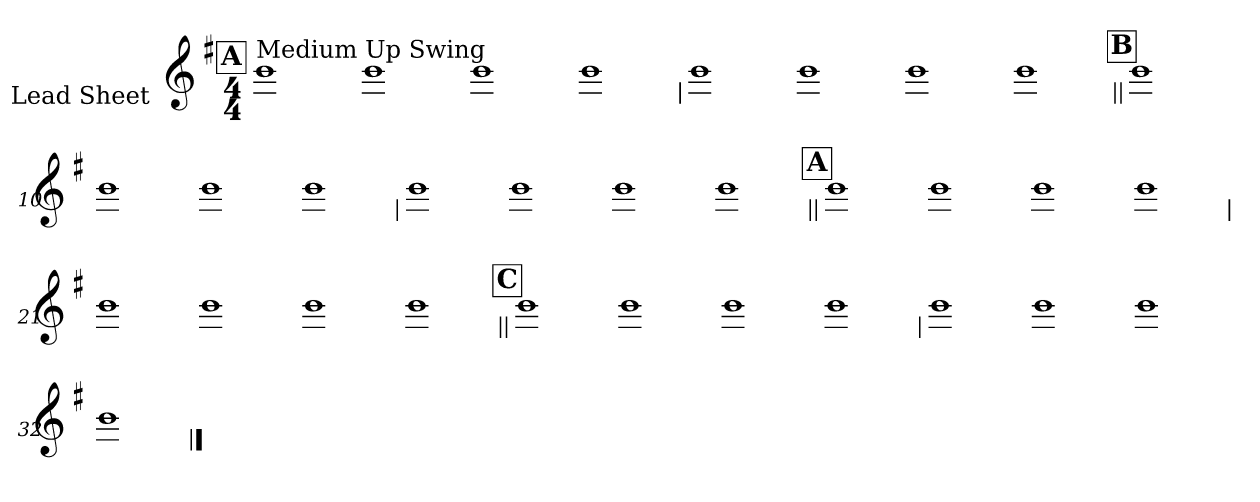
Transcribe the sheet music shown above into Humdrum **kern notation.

**kern
*part1
*staff1
*I"Lead Sheet
*stria0
*clefG2
*k[f#]
*G:
*M4/4
!!LO:REH:place=s1:a:t=A
=1||
!LO:TX:a:t=Medium Up Swing
1b
=2-
1b
=3-
1b
=4-
1b
!!LO:LB:g=z
=5
1b
=6-
1b
=7-
1b
=8-
1b
!!LO:LB:g=z
!!LO:REH:place=s1:a:t=B
=9||
1b
=10-
1b
=11-
1b
=12-
1b
!!LO:LB:g=z
=13
1b
=14-
1b
=15-
1b
=16-
1b
!!LO:LB:g=z
!!LO:REH:place=s1:a:t=A
=17||
1b
=18-
1b
=19-
1b
=20-
1b
!!LO:LB:g=z
=21
1b
=22-
1b
=23-
1b
=24-
1b
!!LO:LB:g=z
!!LO:REH:place=s1:a:t=C
=25||
1b
=26-
1b
=27-
1b
=28-
1b
!!LO:LB:g=z
=29
1b
=30-
1b
=31-
1b
=32-
1b
==
*-
